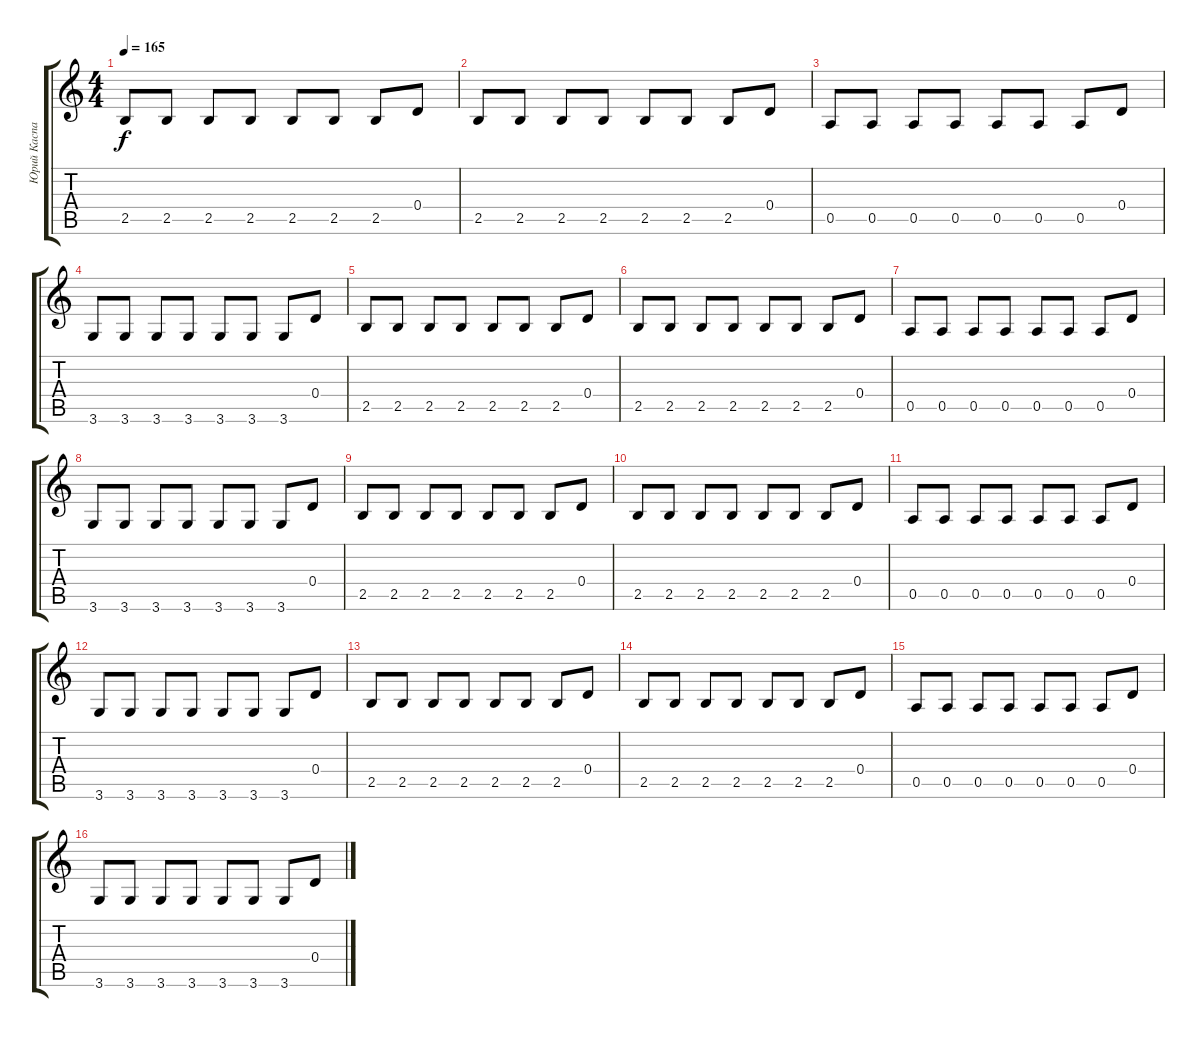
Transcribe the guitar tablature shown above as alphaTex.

\track ("Юрий Каспарян" "Юрий Каспа") {instrument overdrivenguitar}
\staff {score tabs}
\tuning (E4 B3 G3 D3 A2 E2) {hide}
\ts (4 4)
\tempo 165
\clef g2
\ks c
2.5.8{dy f} 2.5.8 2.5.8 2.5.8 2.5.8 2.5.8 2.5.8 0.4.8 |
2.5.8 2.5.8 2.5.8 2.5.8 2.5.8 2.5.8 2.5.8 0.4.8 |
0.5.8 0.5.8 0.5.8 0.5.8 0.5.8 0.5.8 0.5.8 0.4.8 |
3.6.8 3.6.8 3.6.8 3.6.8 3.6.8 3.6.8 3.6.8 0.4.8 |
2.5.8 2.5.8 2.5.8 2.5.8 2.5.8 2.5.8 2.5.8 0.4.8 |
2.5.8 2.5.8 2.5.8 2.5.8 2.5.8 2.5.8 2.5.8 0.4.8 |
0.5.8 0.5.8 0.5.8 0.5.8 0.5.8 0.5.8 0.5.8 0.4.8 |
3.6.8 3.6.8 3.6.8 3.6.8 3.6.8 3.6.8 3.6.8 0.4.8 |
2.5.8 2.5.8 2.5.8 2.5.8{volume 12} 2.5.8{volume 12} 2.5.8{volume 12} 2.5.8{volume 12} 0.4.8{volume 12} |
2.5.8{volume 12} 2.5.8{volume 12} 2.5.8{volume 11} 2.5.8{volume 11} 2.5.8 2.5.8{volume 11} 2.5.8{volume 11} 0.4.8{volume 11} |
0.5.8 0.5.8{volume 10} 0.5.8 0.5.8{volume 10} 0.5.8{volume 10} 0.5.8{volume 10} 0.5.8{volume 10} 0.4.8{volume 10} |
3.6.8{volume 10} 3.6.8{volume 10} 3.6.8{volume 10} 3.6.8{volume 9} 3.6.8{volume 9} 3.6.8{volume 9} 3.6.8 0.4.8{volume 9} |
2.5.8 2.5.8{volume 8} 2.5.8{volume 8} 2.5.8{volume 8} 2.5.8{volume 8} 2.5.8{volume 8} 2.5.8{volume 8} 0.4.8{volume 8} |
2.5.8{volume 8} 2.5.8{volume 8} 2.5.8{volume 7} 2.5.8{volume 7} 2.5.8{volume 7} 2.5.8{volume 7} 2.5.8 0.4.8{volume 6} |
0.5.8{volume 6} 0.5.8{volume 5} 0.5.8{volume 4} 0.5.8{volume 4} 0.5.8{volume 3} 0.5.8{volume 2} 0.5.8{volume 2} 0.4.8{volume 1} |
3.6.8{volume 0} 3.6.8{volume 0} 3.6.8{volume 0} 3.6.8{volume 0} 3.6.8{volume 0} 3.6.8{volume 0} 3.6.8 0.4.8
